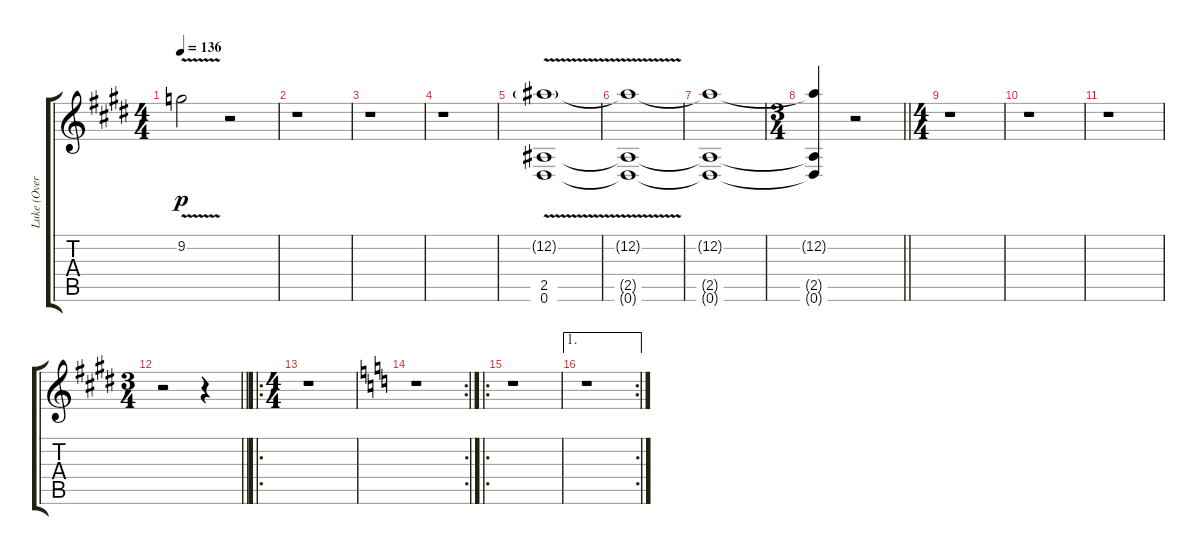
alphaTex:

\track ("Luke (Overdubs)" "Luke (Over") {instrument overdrivenguitar}
\staff {score tabs}
\tuning (Eb4 Bb3 Gb3 Db3 Ab2 Eb2) {hide}
\ts (4 4)
\tempo 136
\clef g2
\ks e
9.2{v}.2{dy p} r.2 |
r.1 |
r.1 |
r.1 |
(12.2{v g} 2.5{v} 0.6{v}).1 |
(12.2{t} 2.5{t} 0.6{t}).1 |
(12.2{t} 2.5{t} 0.6{t}).1 |
\ts (3 4)
\barLineRight lightlight
(12.2{t} 2.5{t} 0.6{t}).4 r.2 |
\ts (4 4)
r.1 |
r.1 |
r.1 |
\ts (3 4)
\barLineRight lightlight
r.2 r.4 |
\ro
\ts (4 4)
r.1 |
\rc 2
\ks c
r.1 |
\ro
r.1 |
\ae 1
\rc 2
r.1
